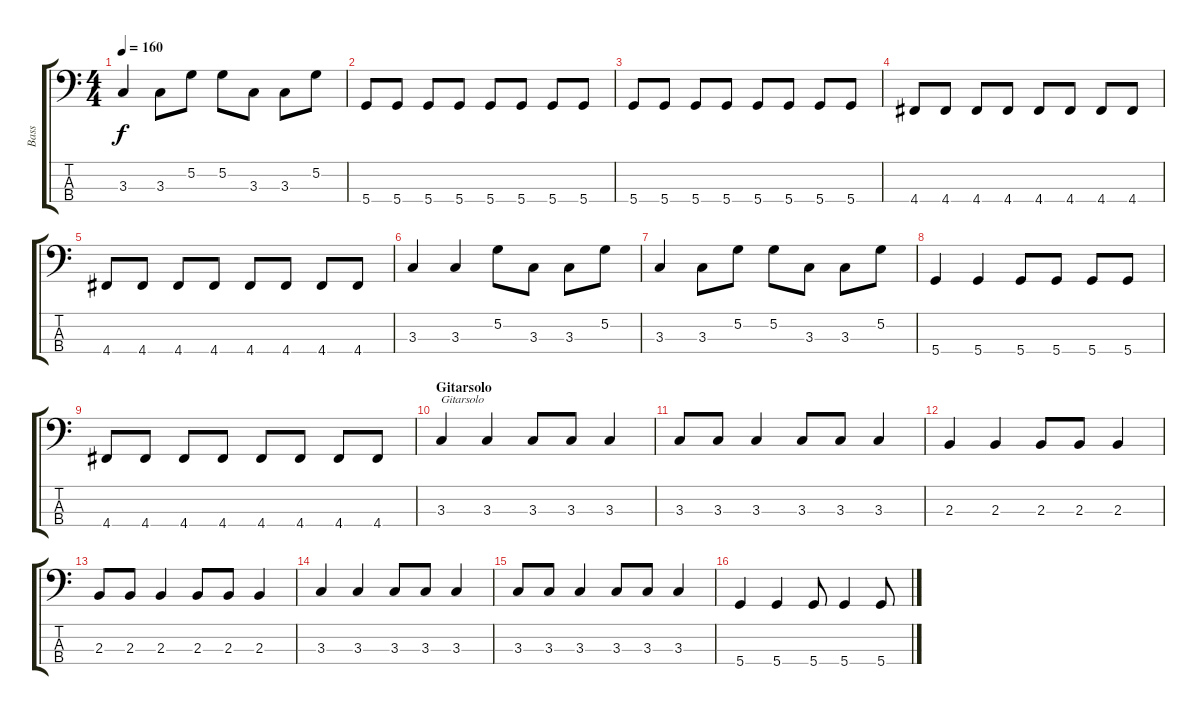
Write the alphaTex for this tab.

\track ("Bass" "Bass") {instrument electricbassfinger}
\staff {score tabs}
\tuning (G2 D2 A1 D1) {hide}
\ts (4 4)
\tempo 160
\clef f4
\ks c
3.3.4{dy f} 3.3.8 5.2.8 5.2.8 3.3.8 3.3.8 5.2.8 |
5.4.8 5.4.8 5.4.8 5.4.8 5.4.8 5.4.8 5.4.8 5.4.8 |
5.4.8 5.4.8 5.4.8 5.4.8 5.4.8 5.4.8 5.4.8 5.4.8 |
4.4.8 4.4.8 4.4.8 4.4.8 4.4.8 4.4.8 4.4.8 4.4.8 |
4.4.8 4.4.8 4.4.8 4.4.8 4.4.8 4.4.8 4.4.8 4.4.8 |
3.3.4 3.3.4 5.2.8 3.3.8 3.3.8 5.2.8 |
3.3.4 3.3.8 5.2.8 5.2.8 3.3.8 3.3.8 5.2.8 |
5.4.4 5.4.4 5.4.8 5.4.8 5.4.8 5.4.8 |
4.4.8 4.4.8 4.4.8 4.4.8 4.4.8 4.4.8 4.4.8 4.4.8 |
\section ("" "Gitarsolo")
3.3.4{txt "Gitarsolo"} 3.3.4 3.3.8 3.3.8 3.3.4 |
3.3.8 3.3.8 3.3.4 3.3.8 3.3.8 3.3.4 |
2.3.4 2.3.4 2.3.8 2.3.8 2.3.4 |
2.3.8 2.3.8 2.3.4 2.3.8 2.3.8 2.3.4 |
3.3.4 3.3.4 3.3.8 3.3.8 3.3.4 |
3.3.8 3.3.8 3.3.4 3.3.8 3.3.8 3.3.4 |
5.4.4 5.4.4 5.4.8 5.4.4 5.4.8
